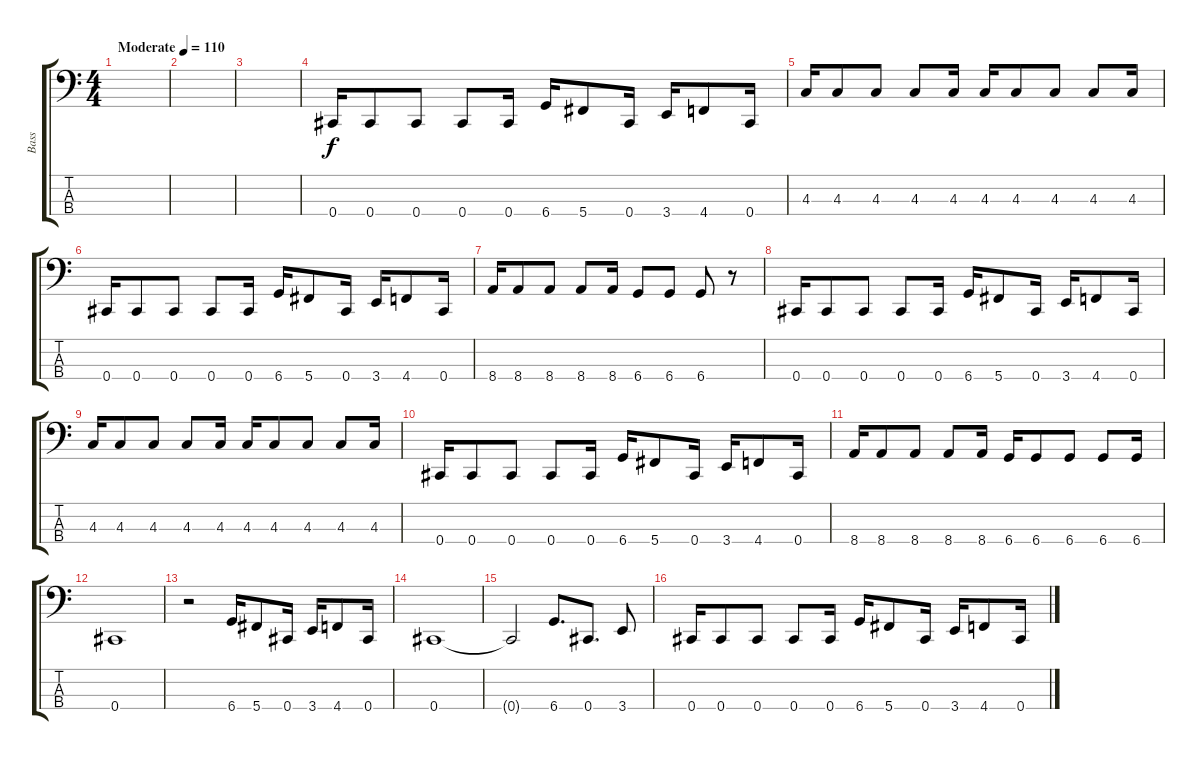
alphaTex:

\track ("Bass" "Bass") {instrument electricbasspick}
\staff {score tabs}
\tuning (Gb2 Db2 Ab1 Db1) {hide}
\ts (4 4)
\tempo (110 "Moderate")
\clef f4
\ks c
|
|
|
0.4.16 0.4.8 0.4.8 0.4.8 0.4.16 6.4.16 5.4.8 0.4.16 3.4.16 4.4.8 0.4.16 |
4.3.16 4.3.8 4.3.8 4.3.8 4.3.16 4.3.16 4.3.8 4.3.8 4.3.8 4.3.16 |
0.4.16 0.4.8 0.4.8 0.4.8 0.4.16 6.4.16 5.4.8 0.4.16 3.4.16 4.4.8 0.4.16 |
8.4.16 8.4.8 8.4.8 8.4.8 8.4.16 6.4.8 6.4.8 6.4.8 r.8 |
0.4.16 0.4.8 0.4.8 0.4.8 0.4.16 6.4.16 5.4.8 0.4.16 3.4.16 4.4.8 0.4.16 |
4.3.16 4.3.8 4.3.8 4.3.8 4.3.16 4.3.16 4.3.8 4.3.8 4.3.8 4.3.16 |
0.4.16 0.4.8 0.4.8 0.4.8 0.4.16 6.4.16 5.4.8 0.4.16 3.4.16 4.4.8 0.4.16 |
8.4.16 8.4.8 8.4.8 8.4.8 8.4.16 6.4.16 6.4.8 6.4.8 6.4.8 6.4.16 |
0.4.1 |
r.2 6.4.16 5.4.8 0.4.16 3.4.16 4.4.8 0.4.16 |
0.4.1 |
0.4{t}.2 6.4.8{d} 0.4.8{d} 3.4.8 |
0.4.16 0.4.8 0.4.8 0.4.8 0.4.16 6.4.16 5.4.8 0.4.16 3.4.16 4.4.8 0.4.16
